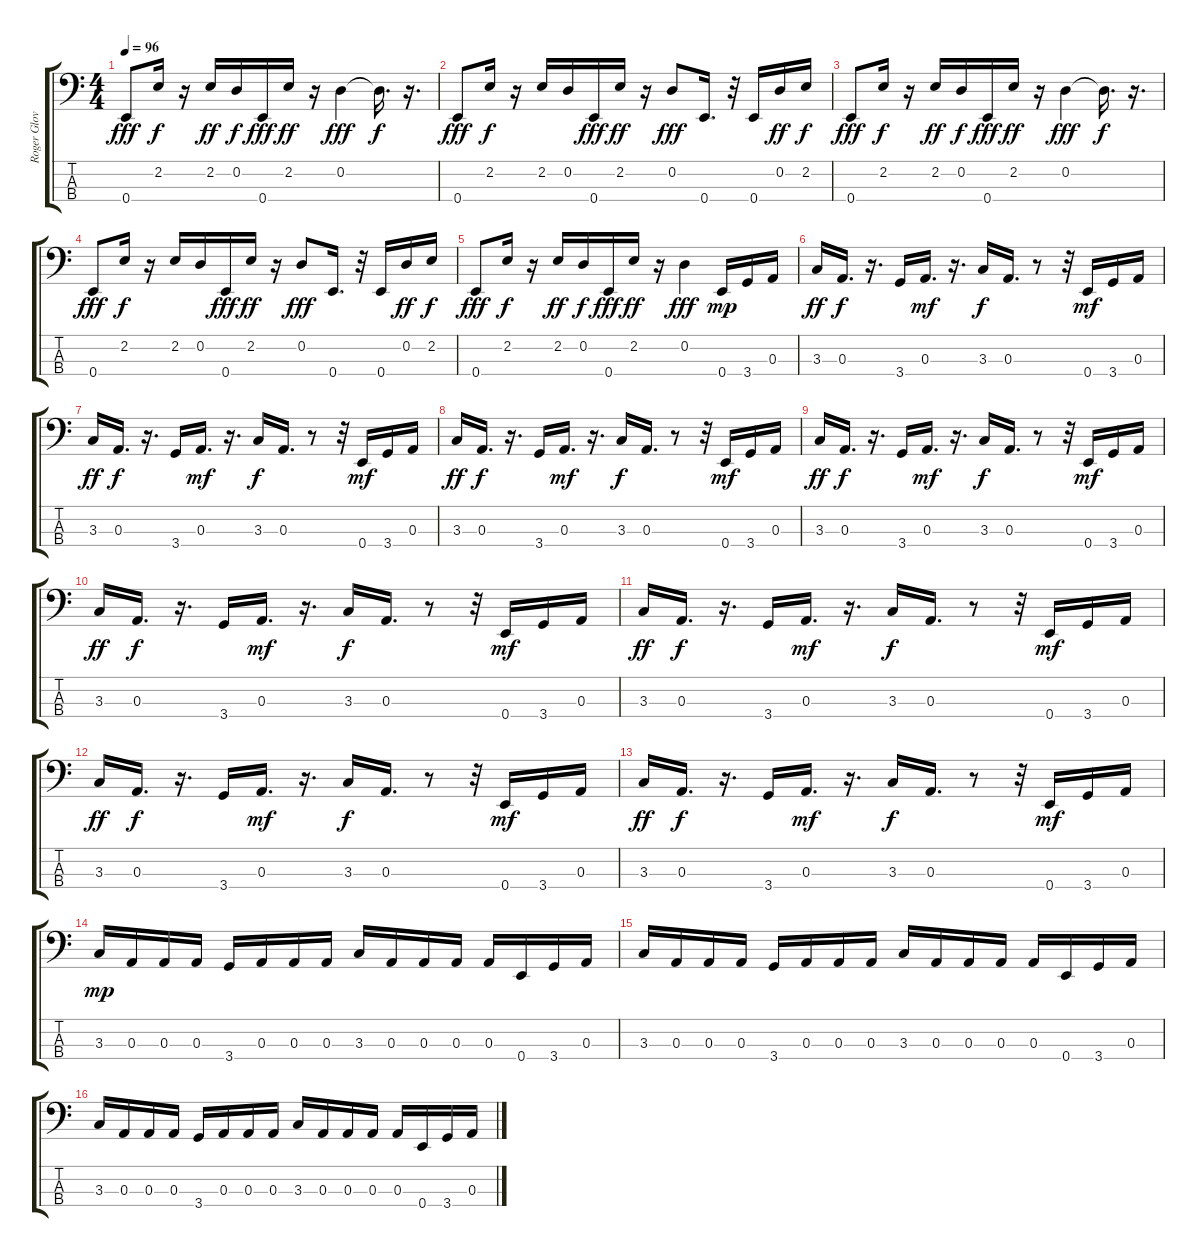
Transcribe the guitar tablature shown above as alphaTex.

\track ("Roger Glover" "Roger Glov") {instrument electricbassfinger}
\staff {score tabs}
\tuning (G2 D2 A1 E1) {hide}
\ts (4 4)
\tempo 96
\clef f4
\ks c
0.4.8{dy fff} 2.2.16{dy f} r.16 2.2.16{dy ff} 0.2.16{dy f} 0.4.16{dy fff} 2.2.16{dy ff} r.16 0.2.4{dy fff} 0.2{t}.16{d dy f} r.16{d} |
0.4.8{dy fff} 2.2.16{dy f} r.16 2.2.16 0.2.16 0.4.16{dy fff} 2.2.16{dy ff} r.16 0.2.8{dy fff} 0.4.16{d} r.32 0.4.16 0.2.16{dy ff} 2.2.16{dy f} |
0.4.8{dy fff} 2.2.16{dy f} r.16 2.2.16{dy ff} 0.2.16{dy f} 0.4.16{dy fff} 2.2.16{dy ff} r.16 0.2.4{dy fff} 0.2{t}.16{d dy f} r.16{d} |
0.4.8{dy fff} 2.2.16{dy f} r.16 2.2.16 0.2.16 0.4.16{dy fff} 2.2.16{dy ff} r.16 0.2.8{dy fff} 0.4.16{d} r.32 0.4.16 0.2.16{dy ff} 2.2.16{dy f} |
0.4.8{dy fff} 2.2.16{dy f} r.16 2.2.16{dy ff} 0.2.16{dy f} 0.4.16{dy fff} 2.2.16{dy ff} r.16 0.2.4{dy fff} 0.4.16{dy mp} 3.4.16 0.3.16 |
3.3.16{dy ff} 0.3.16{d dy f} r.16{d} 3.4.16 0.3.16{d dy mf} r.16{d} 3.3.16{dy f} 0.3.16{d} r.8 r.32 0.4.16{dy mf} 3.4.16 0.3.16 |
3.3.16{dy ff} 0.3.16{d dy f} r.16{d} 3.4.16 0.3.16{d dy mf} r.16{d} 3.3.16{dy f} 0.3.16{d} r.8 r.32 0.4.16{dy mf} 3.4.16 0.3.16 |
3.3.16{dy ff} 0.3.16{d dy f} r.16{d} 3.4.16 0.3.16{d dy mf} r.16{d} 3.3.16{dy f} 0.3.16{d} r.8 r.32 0.4.16{dy mf} 3.4.16 0.3.16 |
3.3.16{dy ff} 0.3.16{d dy f} r.16{d} 3.4.16 0.3.16{d dy mf} r.16{d} 3.3.16{dy f} 0.3.16{d} r.8 r.32 0.4.16{dy mf} 3.4.16 0.3.16 |
3.3.16{dy ff} 0.3.16{d dy f} r.16{d} 3.4.16 0.3.16{d dy mf} r.16{d} 3.3.16{dy f} 0.3.16{d} r.8 r.32 0.4.16{dy mf} 3.4.16 0.3.16 |
3.3.16{dy ff} 0.3.16{d dy f} r.16{d} 3.4.16 0.3.16{d dy mf} r.16{d} 3.3.16{dy f} 0.3.16{d} r.8 r.32 0.4.16{dy mf} 3.4.16 0.3.16 |
3.3.16{dy ff} 0.3.16{d dy f} r.16{d} 3.4.16 0.3.16{d dy mf} r.16{d} 3.3.16{dy f} 0.3.16{d} r.8 r.32 0.4.16{dy mf} 3.4.16 0.3.16 |
3.3.16{dy ff} 0.3.16{d dy f} r.16{d} 3.4.16 0.3.16{d dy mf} r.16{d} 3.3.16{dy f} 0.3.16{d} r.8 r.32 0.4.16{dy mf} 3.4.16 0.3.16 |
3.3.16{dy mp} 0.3.16 0.3.16 0.3.16 3.4.16 0.3.16 0.3.16 0.3.16 3.3.16 0.3.16 0.3.16 0.3.16 0.3.16 0.4.16 3.4.16 0.3.16 |
3.3.16 0.3.16 0.3.16 0.3.16 3.4.16 0.3.16 0.3.16 0.3.16 3.3.16 0.3.16 0.3.16 0.3.16 0.3.16 0.4.16 3.4.16 0.3.16 |
3.3.16 0.3.16 0.3.16 0.3.16 3.4.16 0.3.16 0.3.16 0.3.16 3.3.16 0.3.16 0.3.16 0.3.16 0.3.16 0.4.16 3.4.16 0.3.16
